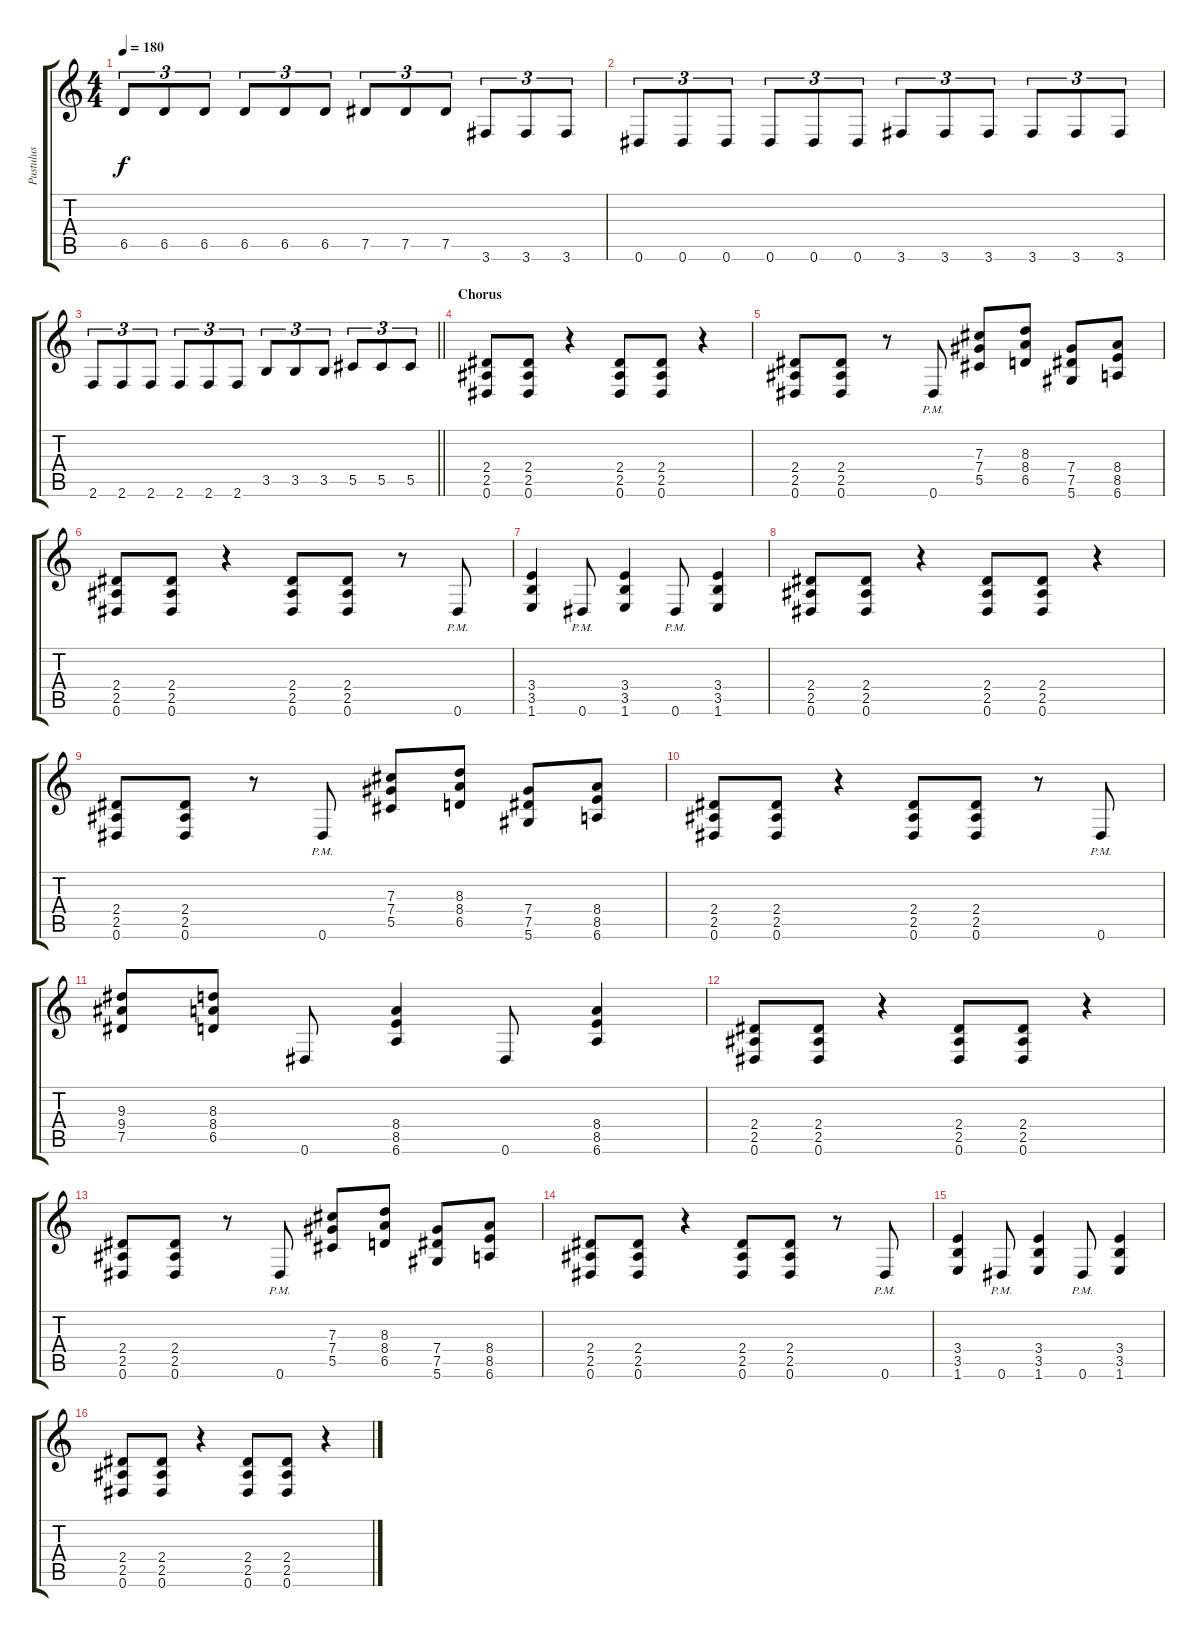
\track ("Pustulus" "Pustulus") {instrument overdrivenguitar}
\staff {score tabs}
\tuning (Eb4 Bb3 Gb3 Db3 Ab2 Eb2) {hide}
\ts (4 4)
\tempo 180
\clef g2
\ks c
6.5.8{tu (3 2) dy f} 6.5.8{tu (3 2)} 6.5.8{tu (3 2)} 6.5.8{tu (3 2)} 6.5.8{tu (3 2)} 6.5.8{tu (3 2)} 7.5.8{tu (3 2)} 7.5.8{tu (3 2)} 7.5.8{tu (3 2)} 3.6.8{tu (3 2)} 3.6.8{tu (3 2)} 3.6.8{tu (3 2)} |
0.6.8{tu (3 2)} 0.6.8{tu (3 2)} 0.6.8{tu (3 2)} 0.6.8{tu (3 2)} 0.6.8{tu (3 2)} 0.6.8{tu (3 2)} 3.6.8{tu (3 2)} 3.6.8{tu (3 2)} 3.6.8{tu (3 2)} 3.6.8{tu (3 2)} 3.6.8{tu (3 2)} 3.6.8{tu (3 2)} |
\barLineRight lightlight
2.6.8{tu (3 2)} 2.6.8{tu (3 2)} 2.6.8{tu (3 2)} 2.6.8{tu (3 2)} 2.6.8{tu (3 2)} 2.6.8{tu (3 2)} 3.5.8{tu (3 2)} 3.5.8{tu (3 2)} 3.5.8{tu (3 2)} 5.5.8{tu (3 2)} 5.5.8{tu (3 2)} 5.5.8{tu (3 2)} |
\section ("" "Chorus")
(2.4 2.5 0.6).8 (2.4 2.5 0.6).8 r.4 (2.4 2.5 0.6).8 (2.4 2.5 0.6).8 r.4 |
(2.4 2.5 0.6).8 (2.4 2.5 0.6).8 r.8 0.6{pm}.8 (7.3 7.4 5.5).8 (8.3 8.4 6.5).8 (7.4 7.5 5.6).8 (8.4 8.5 6.6).8 |
(2.4 2.5 0.6).8 (2.4 2.5 0.6).8 r.4 (2.4 2.5 0.6).8 (2.4 2.5 0.6).8 r.8 0.6{pm}.8 |
(3.4 3.5 1.6).4 0.6{pm}.8 (3.4 3.5 1.6).4 0.6{pm}.8 (3.4 3.5 1.6).4 |
(2.4 2.5 0.6).8 (2.4 2.5 0.6).8 r.4 (2.4 2.5 0.6).8 (2.4 2.5 0.6).8 r.4 |
(2.4 2.5 0.6).8 (2.4 2.5 0.6).8 r.8 0.6{pm}.8 (7.3 7.4 5.5).8 (8.3 8.4 6.5).8 (7.4 7.5 5.6).8 (8.4 8.5 6.6).8 |
(2.4 2.5 0.6).8 (2.4 2.5 0.6).8 r.4 (2.4 2.5 0.6).8 (2.4 2.5 0.6).8 r.8 0.6{pm}.8 |
(9.3 9.4 7.5).8 (8.3 8.4 6.5).8 0.6.8 (8.4 8.5 6.6).4 0.6.8 (8.4 8.5 6.6).4 |
(2.4 2.5 0.6).8 (2.4 2.5 0.6).8 r.4 (2.4 2.5 0.6).8 (2.4 2.5 0.6).8 r.4 |
(2.4 2.5 0.6).8 (2.4 2.5 0.6).8 r.8 0.6{pm}.8 (7.3 7.4 5.5).8 (8.3 8.4 6.5).8 (7.4 7.5 5.6).8 (8.4 8.5 6.6).8 |
(2.4 2.5 0.6).8 (2.4 2.5 0.6).8 r.4 (2.4 2.5 0.6).8 (2.4 2.5 0.6).8 r.8 0.6{pm}.8 |
(3.4 3.5 1.6).4 0.6{pm}.8 (3.4 3.5 1.6).4 0.6{pm}.8 (3.4 3.5 1.6).4 |
(2.4 2.5 0.6).8 (2.4 2.5 0.6).8 r.4 (2.4 2.5 0.6).8 (2.4 2.5 0.6).8 r.4
